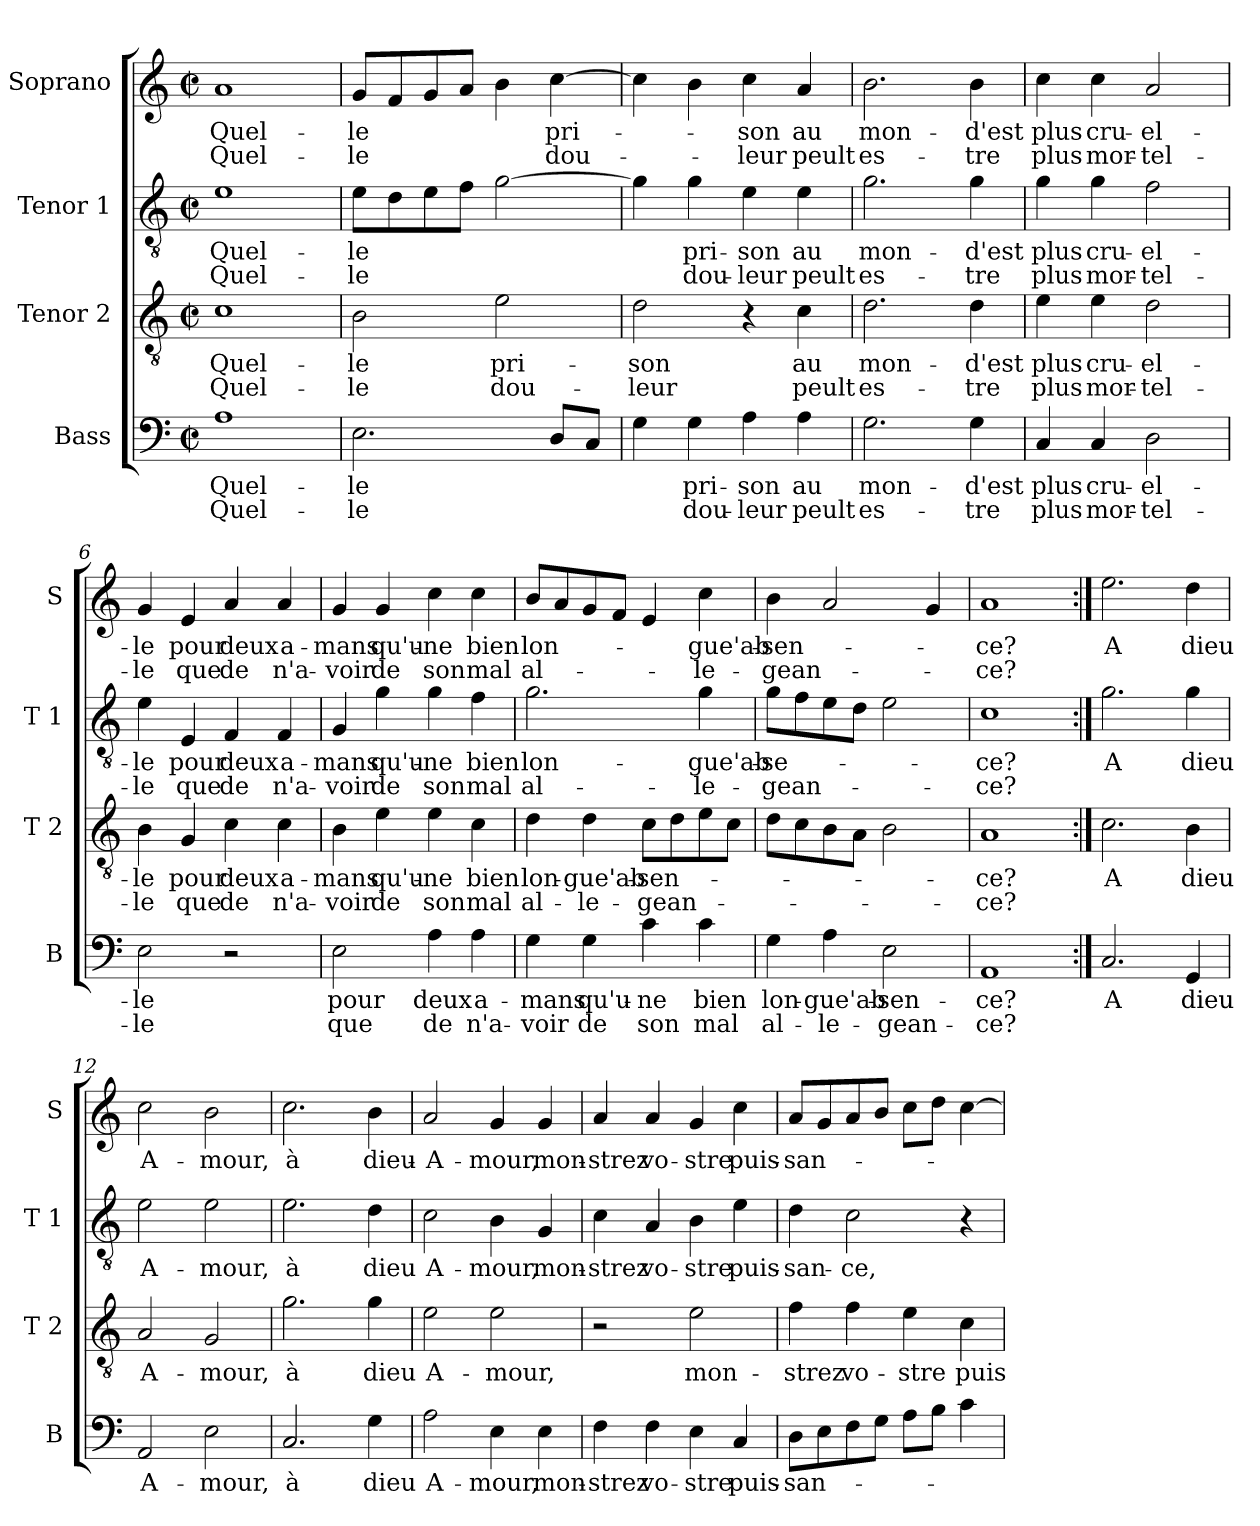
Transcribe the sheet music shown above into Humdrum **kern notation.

**kern	**text	**text	**kern	**text	**text	**kern	**text	**text	**kern	**text	**text
*part4	*part4	*part4	*part3	*part3	*part3	*part2	*part2	*part2	*part1	*part1	*part1
*staff4	*staff4	*staff4	*staff3	*staff3	*staff3	*staff2	*staff2	*staff2	*staff1	*staff1	*staff1
*I"Bass	*	*	*I"Tenor 2	*	*	*I"Tenor 1	*	*	*I"Soprano	*	*
*I'B	*	*	*I'T 2	*	*	*I'T 1	*	*	*I'S	*	*
*clefF4	*	*	*clefGv2	*	*	*clefGv2	*	*	*clefG2	*	*
*k[]	*	*	*k[]	*	*	*k[]	*	*	*k[]	*	*
*C:	*	*	*C:	*	*	*C:	*	*	*C:	*	*
*M2/2	*	*	*M2/2	*	*	*M2/2	*	*	*M2/2	*	*
*met(c|)	*	*	*met(c|)	*	*	*met(c|)	*	*	*met(c|)	*	*
=1	=1	=1	=1	=1	=1	=1	=1	=1	=1	=1	=1
!	!LO:LY:b	!LO:LY:b	!	!LO:LY:b	!LO:LY:b	!	!LO:LY:b	!LO:LY:b	!	!LO:LY:b	!LO:LY:b
1A	Quel-	Quel-	1c	Quel-	Quel-	1e	Quel-	Quel-	1a	Quel-	Quel-
=2	=2	=2	=2	=2	=2	=2	=2	=2	=2	=2	=2
!	!LO:LY:b	!LO:LY:b	!	!LO:LY:b	!LO:LY:b	!	!LO:LY:b	!LO:LY:b	!	!LO:LY:b	!LO:LY:b
2.E\	-le	-le	2B\	-le	-le	8e\L	-le	-le	8g/L	-le	-le
.	.	.	.	.	.	8d\	.	.	8f/	.	.
.	.	.	.	.	.	8e\	.	.	8g/	.	.
.	.	.	.	.	.	8f\J	.	.	8a/J	.	.
!	!	!	!	!LO:LY:b	!LO:LY:b	!	!	!	!	!	!
.	.	.	2e\	pri-	dou-	[2g\	.	.	4b\	.	.
!	!	!	!	!	!	!	!	!	!	!LO:LY:b	!LO:LY:b
8D/L	.	.	.	.	.	.	.	.	[4cc\	pri-	dou-
8C/J	.	.	.	.	.	.	.	.	.	.	.
=3	=3	=3	=3	=3	=3	=3	=3	=3	=3	=3	=3
!	!	!	!	!LO:LY:b	!LO:LY:b	!	!	!	!	!	!
4G\	.	.	2d\	-son	-leur	4g\]	.	.	4cc\]	.	.
!	!LO:LY:b	!LO:LY:b	!	!	!	!	!LO:LY:b	!LO:LY:b	!	!	!
4G\	pri-	dou-	.	.	.	4g\	pri-	dou-	4b\	.	.
!	!LO:LY:b	!LO:LY:b	!	!	!	!	!LO:LY:b	!LO:LY:b	!	!LO:LY:b	!LO:LY:b
4A\	-son	-leur	4r	.	.	4e\	-son	-leur	4cc\	-son	-leur
!	!LO:LY:b	!LO:LY:b	!	!LO:LY:b	!LO:LY:b	!	!LO:LY:b	!LO:LY:b	!	!LO:LY:b	!LO:LY:b
4A\	au	peult	4c\	au	peult	4e\	au	peult	4a/	au	peult
=4	=4	=4	=4	=4	=4	=4	=4	=4	=4	=4	=4
!	!LO:LY:b	!LO:LY:b	!	!LO:LY:b	!LO:LY:b	!	!LO:LY:b	!LO:LY:b	!	!LO:LY:b	!LO:LY:b
2.G\	mon-	es-	2.d\	mon-	es-	2.g\	mon-	es-	2.b\	mon-	es-
!	!LO:LY:b	!LO:LY:b	!	!LO:LY:b	!LO:LY:b	!	!LO:LY:b	!LO:LY:b	!	!LO:LY:b	!LO:LY:b
4G\	-d'est	-tre	4d\	-d'est	-tre	4g\	-d'est	-tre	4b\	-d'est	-tre
=5	=5	=5	=5	=5	=5	=5	=5	=5	=5	=5	=5
!	!LO:LY:b	!LO:LY:b	!	!LO:LY:b	!LO:LY:b	!	!LO:LY:b	!LO:LY:b	!	!LO:LY:b	!LO:LY:b
4C/	plus	plus	4e\	plus	plus	4g\	plus	plus	4cc\	plus	plus
!	!LO:LY:b	!LO:LY:b	!	!LO:LY:b	!LO:LY:b	!	!LO:LY:b	!LO:LY:b	!	!LO:LY:b	!LO:LY:b
4C/	cru-	mor-	4e\	cru-	mor-	4g\	cru-	mor-	4cc\	cru-	mor-
!	!LO:LY:b	!LO:LY:b	!	!LO:LY:b	!LO:LY:b	!	!LO:LY:b	!LO:LY:b	!	!LO:LY:b	!LO:LY:b
2D\	-el-	-tel-	2d\	-el-	-tel-	2f\	-el-	-tel-	2a/	-el-	-tel-
!!LO:LB:g=z
=6	=6	=6	=6	=6	=6	=6	=6	=6	=6	=6	=6
!	!LO:LY:b	!LO:LY:b	!	!LO:LY:b	!LO:LY:b	!	!LO:LY:b	!LO:LY:b	!	!LO:LY:b	!LO:LY:b
2E\	-le	-le	4B\	-le	-le	4e\	-le	-le	4g/	-le	-le
!	!	!	!	!LO:LY:b	!LO:LY:b	!	!LO:LY:b	!LO:LY:b	!	!LO:LY:b	!LO:LY:b
.	.	.	4G/	pour	que	4E/	pour	que	4e/	pour	que
!	!	!	!	!LO:LY:b	!LO:LY:b	!	!LO:LY:b	!LO:LY:b	!	!LO:LY:b	!LO:LY:b
2r	.	.	4c\	deux	de	4F/	deux	de	4a/	deux	de
!	!	!	!	!LO:LY:b	!LO:LY:b	!	!LO:LY:b	!LO:LY:b	!	!LO:LY:b	!LO:LY:b
.	.	.	4c\	a-	n'a-	4F/	a-	n'a-	4a/	a-	n'a-
=7	=7	=7	=7	=7	=7	=7	=7	=7	=7	=7	=7
!	!LO:LY:b	!LO:LY:b	!	!LO:LY:b	!LO:LY:b	!	!LO:LY:b	!LO:LY:b	!	!LO:LY:b	!LO:LY:b
2E\	pour	que	4B\	-mans	-voir	4G/	-mans	-voir	4g/	-mans	-voir
!	!	!	!	!LO:LY:b	!LO:LY:b	!	!LO:LY:b	!LO:LY:b	!	!LO:LY:b	!LO:LY:b
.	.	.	4e\	qu'u-	de	4g\	qu'u-	de	4g/	qu'u-	de
!	!LO:LY:b	!LO:LY:b	!	!LO:LY:b	!LO:LY:b	!	!LO:LY:b	!LO:LY:b	!	!LO:LY:b	!LO:LY:b
4A\	deux	de	4e\	-ne	son	4g\	-ne	son	4cc\	-ne	son
!	!LO:LY:b	!LO:LY:b	!	!LO:LY:b	!LO:LY:b	!	!LO:LY:b	!LO:LY:b	!	!LO:LY:b	!LO:LY:b
4A\	a-	n'a-	4c\	bien	mal	4f\	bien	mal	4cc\	bien	mal
=8	=8	=8	=8	=8	=8	=8	=8	=8	=8	=8	=8
!	!LO:LY:b	!LO:LY:b	!	!LO:LY:b	!LO:LY:b	!	!LO:LY:b	!LO:LY:b	!	!LO:LY:b	!LO:LY:b
4G\	-mans	-voir	4d\	lon-	al-	2.g\	lon-	al-	8b/L	lon-	al-
.	.	.	.	.	.	.	.	.	8a/	.	.
!	!LO:LY:b	!LO:LY:b	!	!LO:LY:b	!LO:LY:b	!	!	!	!	!	!
4G\	qu'u-	de	4d\	-gue'ab-	-le-	.	.	.	8g/	.	.
.	.	.	.	.	.	.	.	.	8f/J	.	.
!	!LO:LY:b	!LO:LY:b	!	!LO:LY:b	!LO:LY:b	!	!	!	!	!	!
4c\	-ne	son	8c\L	-sen-	-gean-	.	.	.	4e/	.	.
.	.	.	8d\	.	.	.	.	.	.	.	.
!	!LO:LY:b	!LO:LY:b	!	!	!	!	!LO:LY:b	!LO:LY:b	!	!LO:LY:b	!LO:LY:b
4c\	bien	mal	8e\	.	.	4g\	-gue'ab-	-le-	4cc\	-gue'ab-	-le-
.	.	.	8c\J	.	.	.	.	.	.	.	.
=9	=9	=9	=9	=9	=9	=9	=9	=9	=9	=9	=9
!	!LO:LY:b	!LO:LY:b	!	!	!	!	!LO:LY:b	!LO:LY:b	!	!LO:LY:b	!LO:LY:b
4G\	lon-	al-	8d\L	.	.	8g\L	-se-	-gean-	4b\	-sen-	-gean-
.	.	.	8c\	.	.	8f\	.	.	.	.	.
!	!LO:LY:b	!LO:LY:b	!	!	!	!	!	!	!	!	!
4A\	-gue'ab-	-le-	8B\	.	.	8e\	.	.	2a/	.	.
.	.	.	8A\J	.	.	8d\J	.	.	.	.	.
!	!LO:LY:b	!LO:LY:b	!	!	!	!	!	!	!	!	!
2E\	-sen-	-gean-	2B\	.	.	2e\	.	.	.	.	.
.	.	.	.	.	.	.	.	.	4g/	.	.
=10	=10	=10	=10	=10	=10	=10	=10	=10	=10	=10	=10
!	!LO:LY:b	!LO:LY:b	!	!LO:LY:b	!LO:LY:b	!	!LO:LY:b	!LO:LY:b	!	!LO:LY:b	!LO:LY:b
1AA	-ce?	-ce?	1A	-ce?	-ce?	1c	-ce?	-ce?	1a	-ce?	-ce?
!!LO:PB:g=z
=11:|!	=11:|!	=11:|!	=11:|!	=11:|!	=11:|!	=11:|!	=11:|!	=11:|!	=11:|!	=11:|!	=11:|!
!	!LO:LY:b	!	!	!LO:LY:b	!	!	!LO:LY:b	!	!	!LO:LY:b	!
2.C/	A	.	2.c\	A	.	2.g\	A	.	2.ee\	A	.
!	!LO:LY:b	!	!	!LO:LY:b	!	!	!LO:LY:b	!	!	!LO:LY:b	!
4GG/	dieu	.	4B\	dieu	.	4g\	dieu	.	4dd\	dieu	.
=12	=12	=12	=12	=12	=12	=12	=12	=12	=12	=12	=12
!	!LO:LY:b	!	!	!LO:LY:b	!	!	!LO:LY:b	!	!	!LO:LY:b	!
2AA/	A-	.	2A/	A-	.	2e\	A-	.	2cc\	A-	.
!	!LO:LY:b	!	!	!LO:LY:b	!	!	!LO:LY:b	!	!	!LO:LY:b	!
2E\	-mour,	.	2G/	-mour,	.	2e\	-mour,	.	2b\	-mour,	.
=13	=13	=13	=13	=13	=13	=13	=13	=13	=13	=13	=13
!	!LO:LY:b	!	!	!LO:LY:b	!	!	!LO:LY:b	!	!	!LO:LY:b	!
2.C/	à	.	2.g\	à	.	2.e\	à	.	2.cc\	à	.
!	!LO:LY:b	!	!	!LO:LY:b	!	!	!LO:LY:b	!	!	!LO:LY:b	!
4G\	dieu	.	4g\	dieu	.	4d\	dieu	.	4b\	dieu-	.
=14	=14	=14	=14	=14	=14	=14	=14	=14	=14	=14	=14
!	!LO:LY:b	!	!	!LO:LY:b	!	!	!LO:LY:b	!	!	!LO:LY:b	!
2A\	A-	.	2e\	A-	.	2c\	A-	.	2a/	-A-	.
!	!LO:LY:b	!	!	!LO:LY:b	!	!	!LO:LY:b	!	!	!LO:LY:b	!
4E\	-mour,	.	2e\	-mour,	.	4B\	-mour,	.	4g/	-mour,	.
!	!LO:LY:b	!	!	!	!	!	!LO:LY:b	!	!	!LO:LY:b	!
4E\	mon-	.	.	.	.	4G/	mon-	.	4g/	mon-	.
=15	=15	=15	=15	=15	=15	=15	=15	=15	=15	=15	=15
!	!LO:LY:b	!	!	!	!	!	!LO:LY:b	!	!	!LO:LY:b	!
4F\	-strez	.	2r	.	.	4c\	-strez	.	4a/	-strez	.
!	!LO:LY:b	!	!	!	!	!	!LO:LY:b	!	!	!LO:LY:b	!
4F\	vo-	.	.	.	.	4A/	vo-	.	4a/	vo-	.
!	!LO:LY:b	!	!	!LO:LY:b	!	!	!LO:LY:b	!	!	!LO:LY:b	!
4E\	-stre	.	2e\	mon-	.	4B\	-stre	.	4g/	-stre	.
!	!LO:LY:b	!	!	!	!	!	!LO:LY:b	!	!	!LO:LY:b	!
4C/	puis-	.	.	.	.	4e\	puis-	.	4cc\	puis-	.
!!LO:LB:g=z
=16	=16	=16	=16	=16	=16	=16	=16	=16	=16	=16	=16
!	!LO:LY:b	!	!	!LO:LY:b	!	!	!LO:LY:b	!	!	!LO:LY:b	!
8D\L	-san-	.	4f\	-strez	.	4d\	-san-	.	8a/L	-san-	.
8E\	.	.	.	.	.	.	.	.	8g/	.	.
!	!	!	!	!LO:LY:b	!	!	!LO:LY:b	!	!	!	!
8F\	.	.	4f\	vo-	.	2c\	-ce,	.	8a/	.	.
8G\J	.	.	.	.	.	.	.	.	8b/J	.	.
!	!	!	!	!LO:LY:b	!	!	!	!	!	!	!
8A\L	.	.	4e\	-stre	.	.	.	.	8cc\L	.	.
8B\J	.	.	.	.	.	.	.	.	8dd\J	.	.
!	!	!	!	!LO:LY:b	!	!	!	!	!	!	!
4c\	.	.	4c\	puis-	.	4r	.	.	[4cc\	.	.
=	=	=	=	=	=	=	=	=	=	=	=
*-	*-	*-	*-	*-	*-	*-	*-	*-	*-	*-	*-
